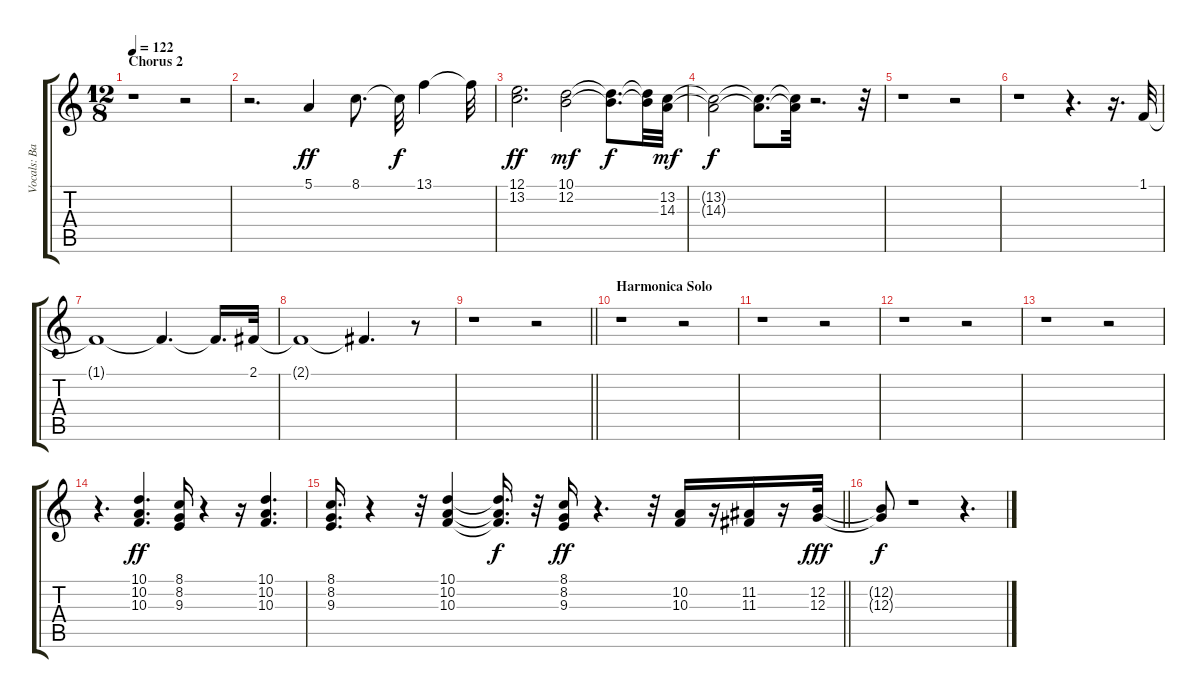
\track ("Vocals: Background" "Vocals: Ba") {instrument synthvoice}
\staff {score tabs}
\tuning (E4 B3 G3 D3 A2 E2) {hide}
\ts (12 8)
\section ("" "Chorus 2")
\tempo 122
\clef g2
\ks c
r.1{dy f} r.2 |
r.2{d} 5.1.4{dy ff} 8.1.8{d} 8.1{t}.32{dy f} 13.1.4 13.1{t}.32 |
(12.1 13.2).2{d dy ff} (10.1 12.2).2{dy mf} (10.1{t} 12.2{t}).8{d dy f} (10.1{t} 12.2{t}).32 (13.2 14.3).32{dy mf} |
(13.2{t} 14.3{t}).2{dy f} (13.2{t} 14.3{t}).8{d} (13.2{t} 14.3{t}).32 r.2{d} r.32 |
r.1 r.2 |
r.1 r.4{d} r.16{d} 1.1.32 |
1.1{t}.1 1.1{t}.4{d} 1.1{t}.16{d} 2.1.32 |
2.1{t}.1 2.1{t}.4{d} r.8 |
\barLineRight lightlight
r.1 r.2 |
\section ("" "Harmonica Solo")
r.1 r.2 |
r.1 r.2 |
r.1 r.2 |
r.1 r.2 |
r.4{d} (10.1 10.2 10.3).4{d dy ff} (8.1 8.2 9.3).16 r.4 r.16 (10.1 10.2 10.3).4{d} |
\barLineRight lightlight
(8.1 8.2 9.3).16{d} r.4 r.32 (10.1 10.2 10.3).4 (10.1{t} 10.2{t} 10.3{t}).16{d dy f} r.32 (8.1 8.2 9.3).16{dy ff} r.4{d} r.32 (10.2 10.3).16 r.16 (11.2 11.3).16 r.16 (12.2 12.3).32{dy fff} |
(12.2{t} 12.3{t}).8{dy f} r.1 r.4{d}
